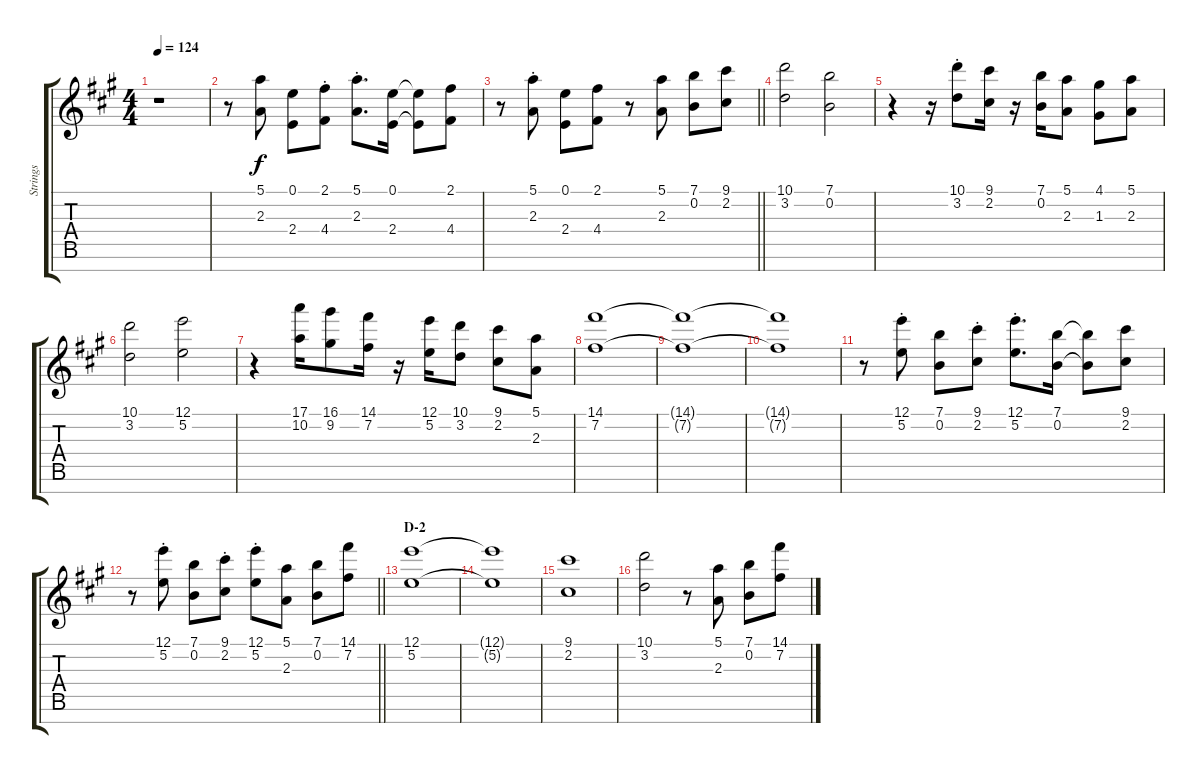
\track ("Strings" "Strings") {instrument stringensemble1}
\staff {score tabs}
\tuning (E5 B4 G4 D4 A3 E3 B2) {hide}
\ts (4 4)
\tempo 124
\clef g2
\ks a
r.1{dy f} |
r.8 (5.1 2.3).8 (0.1 2.4).8 (2.1{st} 4.4{st}).8 (5.1{st} 2.3{st}).8{d} (0.1 2.4).16 (0.1{t} 2.4{t}).8 (2.1 4.4).8 |
\barLineRight lightlight
r.8 (5.1{st} 2.3{st}).8 (0.1 2.4).8 (2.1 4.4).8 r.8 (5.1 2.3).8 (7.1 0.2).8 (9.1 2.2).8 |
(10.1 3.2).2 (7.1 0.2).2 |
r.4 r.16 (10.1{st} 3.2{st}).8 (9.1 2.2).16 r.16 (7.1 0.2).16 (5.1 2.3).8 (4.1 1.3).8 (5.1 2.3).8 |
(10.1 3.2).2 (12.1 5.2).2 |
r.4 (17.1 10.2).16 (16.1 9.2).8 (14.1 7.2).16 r.16 (12.1 5.2).16 (10.1 3.2).8 (9.1 2.2).8 (5.1 2.3).8 |
(14.1 7.2).1 |
(14.1{t} 7.2{t}).1 |
(14.1{t} 7.2{t}).1 |
r.8 (12.1{st} 5.2{st}).8 (7.1 0.2).8 (9.1{st} 2.2{st}).8 (12.1{st} 5.2{st}).8{d} (7.1 0.2).16 (7.1{t} 0.2{t}).8 (9.1 2.2).8 |
\barLineRight lightlight
r.8 (12.1{st} 5.2{st}).8 (7.1 0.2).8 (9.1{st} 2.2{st}).8 (12.1{st} 5.2{st}).8 (5.1 2.3).8 (7.1 0.2).8 (14.1 7.2).8 |
\section ("" "D-2")
(12.1 5.2).1 |
(12.1{t} 5.2{t}).1 |
(9.1 2.2).1 |
(10.1 3.2).2 r.8 (5.1 2.3).8 (7.1 0.2).8 (14.1 7.2).8
